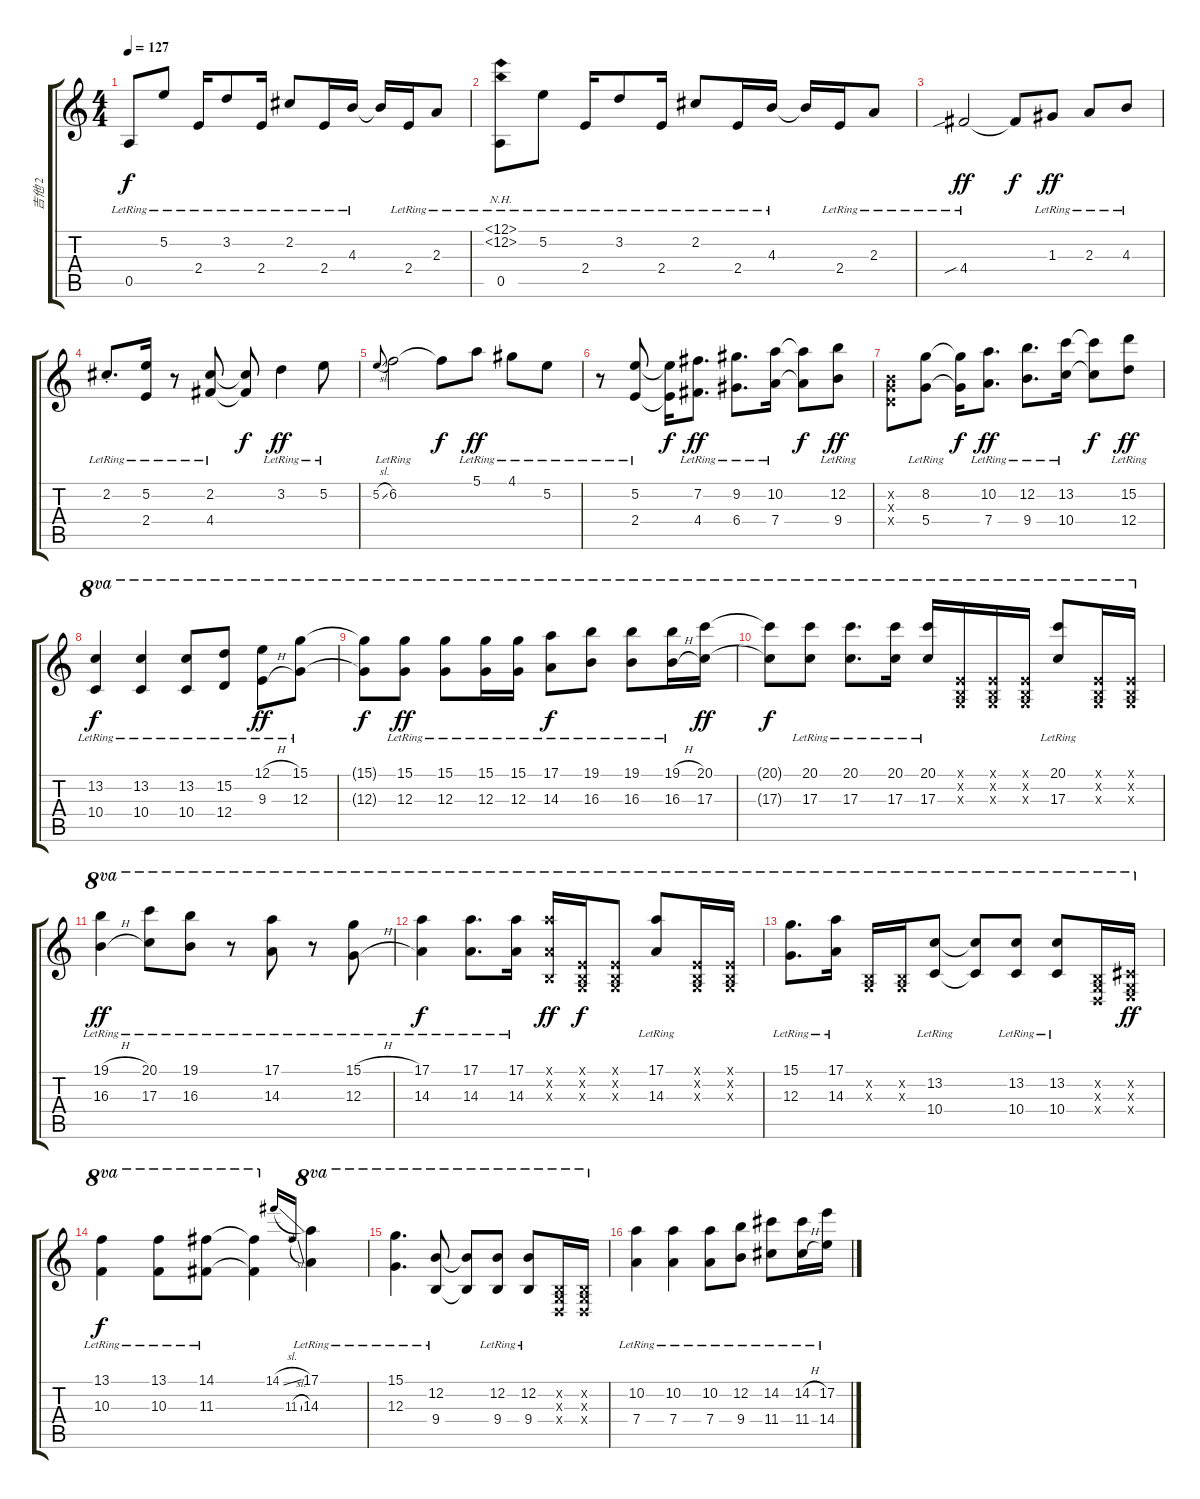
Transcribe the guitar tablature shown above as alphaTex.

\track ("吉他 2" "吉他 2") {instrument acousticguitarsteel}
\staff {score tabs}
\tuning (E4 B3 G3 D3 A2 E2) {hide}
\ts (4 4)
\tempo 127
\clef g2
\ks c
0.5{lr}.8{dy f} 5.2{lr}.8 2.4{lr}.16 3.2{lr}.8 2.4{lr}.16 2.2{lr}.8 2.4{lr}.16 4.3{lr}.16 4.3{t}.16 2.4{lr}.16 2.3{lr}.8 |
(12.1{nh} 12.2{nh} 0.5{lr}).8 5.2{lr}.8 2.4{lr}.16 3.2{lr}.8 2.4{lr}.16 2.2{lr}.8 2.4{lr}.16 4.3{lr}.16 4.3{t}.16 2.4{lr}.16 2.3{lr}.8 |
4.4{sib lr}.2{dy ff} 4.4{t}.8{dy f} 1.3{lr}.8{dy ff} 2.3{lr}.8 4.3{lr}.8 |
2.2{st lr}.8{d} (5.2{lr} 2.4{lr}).16 r.8 (2.2{lr} 4.4{lr}).8 (2.2{t} 4.4{t}).8{dy f} 3.2{lr}.4{dy ff} 5.2{lr}.8 |
5.2{sl}.8{gr onbeat} 6.2{lr}.2 6.2{t}.8{dy f} 5.1{lr}.8{dy ff} 4.1{lr}.8 5.2{lr}.8 |
r.8 (5.2{lr} 2.4{lr}).8 (5.2{t} 2.4{t}).16{dy f} (7.2{lr} 4.4{lr}).8{d dy ff} (9.2{lr} 6.4{lr}).8{d} (10.2{lr} 7.4{lr}).16 (10.2{t} 7.4{t}).8{dy f} (12.2{lr} 9.4{lr}).8{dy ff} |
(0.2{x} 0.3{x} 0.4{x}).8 (8.2{lr} 5.4{lr}).8 (8.2{t} 5.4{t}).16{dy f} (10.2{lr} 7.4{lr}).8{d dy ff} (12.2{lr} 9.4{lr}).8{d} (13.2{lr} 10.4{lr}).16 (13.2{t} 10.4{t}).8{dy f} (15.2{lr} 12.4{lr}).8{dy ff} |
(13.2{lr} 10.4{lr}).4{ot 8va dy f} (13.2{lr} 10.4{lr}).4{ot 8va} (13.2{lr} 10.4{lr}).8{ot 8va} (15.2{lr} 12.4{lr}).8{ot 8va} (12.1{h} 9.3{h lr}).8{ot 8va dy ff} (15.1 12.3{lr}).8{ot 8va} |
(15.1{t} 12.3{t}).8{ot 8va dy f} (15.1{lr} 12.3).8{ot 8va dy ff} (15.1{lr} 12.3).8{ot 8va} (15.1{lr} 12.3).16{ot 8va} (15.1{lr} 12.3).16{ot 8va} (17.1{lr} 14.3{lr}).8{ot 8va dy f} (19.1{lr} 16.3{lr}).8{ot 8va} (19.1{lr} 16.3{lr}).8{ot 8va} (19.1{h lr} 16.3{h lr}).16{ot 8va} (20.1 17.3).16{ot 8va dy ff} |
(20.1{t} 17.3{t}).8{ot 8va dy f} (20.1{lr} 17.3{lr}).8{ot 8va} (20.1{lr} 17.3{lr}).8{d ot 8va} (20.1{lr} 17.3{lr}).16{ot 8va} (20.1{lr} 17.3{lr}).16{ot 8va} (0.1{x} 0.2{x} 0.3{x}).16{ot 8va} (0.1{x} 0.2{x} 0.3{x}).16{ot 8va} (0.1{x} 0.2{x} 0.3{x}).16{ot 8va} (20.1{lr} 17.3{lr}).8{ot 8va} (0.1{x} 0.2{x} 0.3{x}).16{ot 8va} (0.1{x} 0.2{x} 0.3{x}).16{ot 8va} |
(19.1{h lr} 16.3{h lr}).4{ot 8va dy ff} (20.1{lr} 17.3{lr}).8{ot 8va} (19.1{lr} 16.3{lr}).8{ot 8va} r.8{ot 8va} (17.1{lr} 14.3{lr}).8{ot 8va} r.8{ot 8va} (15.1{h lr} 12.3{h lr}).8{ot 8va} |
(17.1{lr} 14.3{lr}).4{ot 8va dy f} (17.1{lr} 14.3{lr}).8{d ot 8va} (17.1{lr} 14.3{lr}).16{ot 8va} (17.1{x} 0.2{x} 14.3{x}).16{ot 8va dy ff} (0.1{x} 0.2{x} 0.3{x}).16{ot 8va dy f} (0.1{x} 0.2{x} 0.3{x}).8{ot 8va} (17.1{lr} 14.3{lr}).8{ot 8va} (0.1{x} 0.2{x} 0.3{x}).16{ot 8va} (0.1{x} 0.2{x} 0.3{x}).16{ot 8va} |
(15.1{lr} 12.3{lr}).8{d ot 8va} (17.1{lr} 14.3{lr}).16{ot 8va} (0.2{x} 0.3{x}).16{ot 8va} (0.2{x} 0.3{x}).16{ot 8va} (13.2{lr} 10.4{lr}).8{ot 8va} (13.2{t} 10.4{t}).8{ot 8va} (13.2{lr} 10.4{lr}).8{ot 8va} (13.2{lr} 10.4{lr}).8{ot 8va} (0.2{x} 0.3{x} 0.4{x}).16{ot 8va} (2.2{x} 0.3{x} 2.4{x}).16{ot 8va dy ff} |
(13.1{lr} 10.3{lr}).4{ot 8va dy f} (13.1{lr} 10.3{lr}).8{ot 8va} (14.1{lr} 11.3{lr}).8{ot 8va} (14.1{t} 11.3{t}).4{ot 8va} 14.1{sl}.16{gr onbeat} 11.3{sl}.16{gr onbeat} (17.1{lr} 14.3{lr}).4{ot 8va} |
(15.1{lr} 12.3{lr}).4{d ot 8va} (12.2{lr} 9.4{lr}).8{ot 8va} (12.2{t} 9.4{t}).8{ot 8va} (12.2{lr} 9.4{lr}).8{ot 8va} (12.2{lr} 9.4{lr}).8{ot 8va} (0.2{x} 0.3{x} 0.4{x}).16{ot 8va} (0.2{x} 0.3{x} 0.4{x}).16{ot 8va} |
(10.2{lr} 7.4{lr}).4 (10.2{lr} 7.4{lr}).4 (10.2{lr} 7.4{lr}).8 (12.2{lr} 9.4{lr}).8 (14.2{lr} 11.4{lr}).8 (14.2{h lr} 11.4{h lr}).16 (17.2{lr} 14.4{lr}).16
